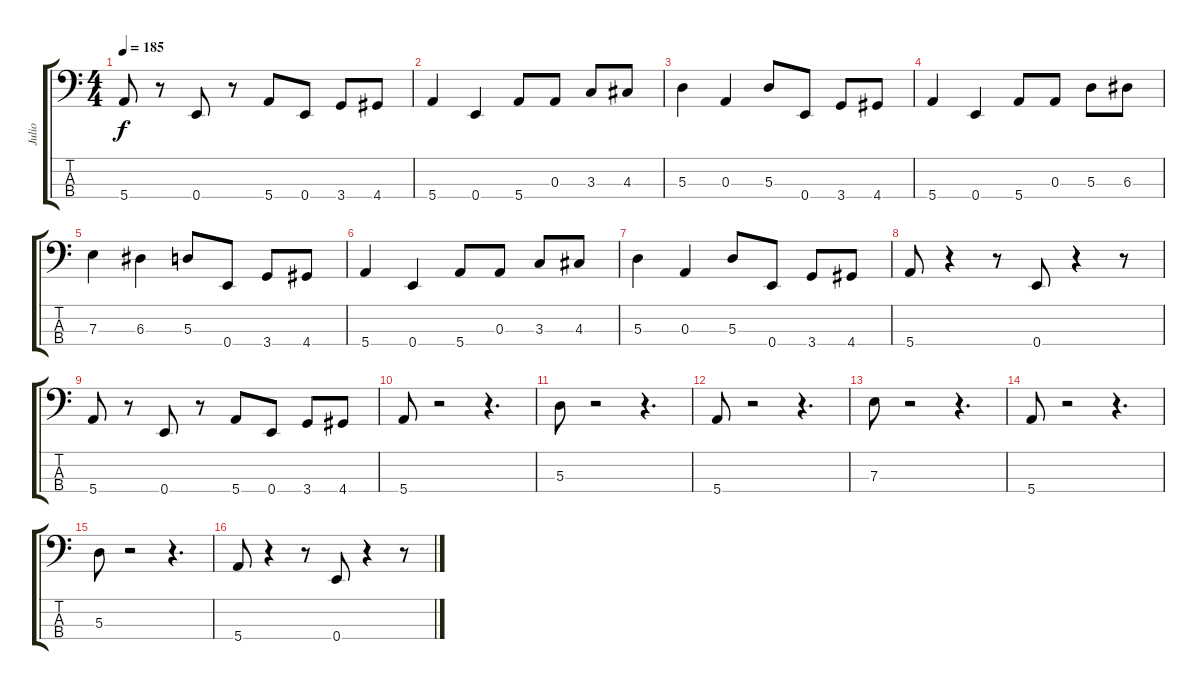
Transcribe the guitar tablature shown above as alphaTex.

\track ("Julio" "Julio") {instrument electricbassfinger}
\staff {score tabs}
\tuning (G2 D2 A1 E1) {hide}
\ts (4 4)
\tempo 185
\clef f4
\ks c
5.4.8{dy f} r.8 0.4.8 r.8 5.4.8 0.4.8 3.4.8 4.4.8 |
5.4.4 0.4.4 5.4.8 0.3.8 3.3.8 4.3.8 |
5.3.4 0.3.4 5.3.8 0.4.8 3.4.8 4.4.8 |
5.4.4 0.4.4 5.4.8 0.3.8 5.3.8 6.3.8 |
7.3.4 6.3.4 5.3.8 0.4.8 3.4.8 4.4.8 |
5.4.4 0.4.4 5.4.8 0.3.8 3.3.8 4.3.8 |
5.3.4 0.3.4 5.3.8 0.4.8 3.4.8 4.4.8 |
5.4.8 r.4 r.8 0.4.8 r.4 r.8 |
5.4.8 r.8 0.4.8 r.8 5.4.8 0.4.8 3.4.8 4.4.8 |
5.4.8 r.2 r.4{d} |
5.3.8 r.2 r.4{d} |
5.4.8 r.2 r.4{d} |
7.3.8 r.2 r.4{d} |
5.4.8 r.2 r.4{d} |
5.3.8 r.2 r.4{d} |
5.4.8 r.4 r.8 0.4.8 r.4 r.8
